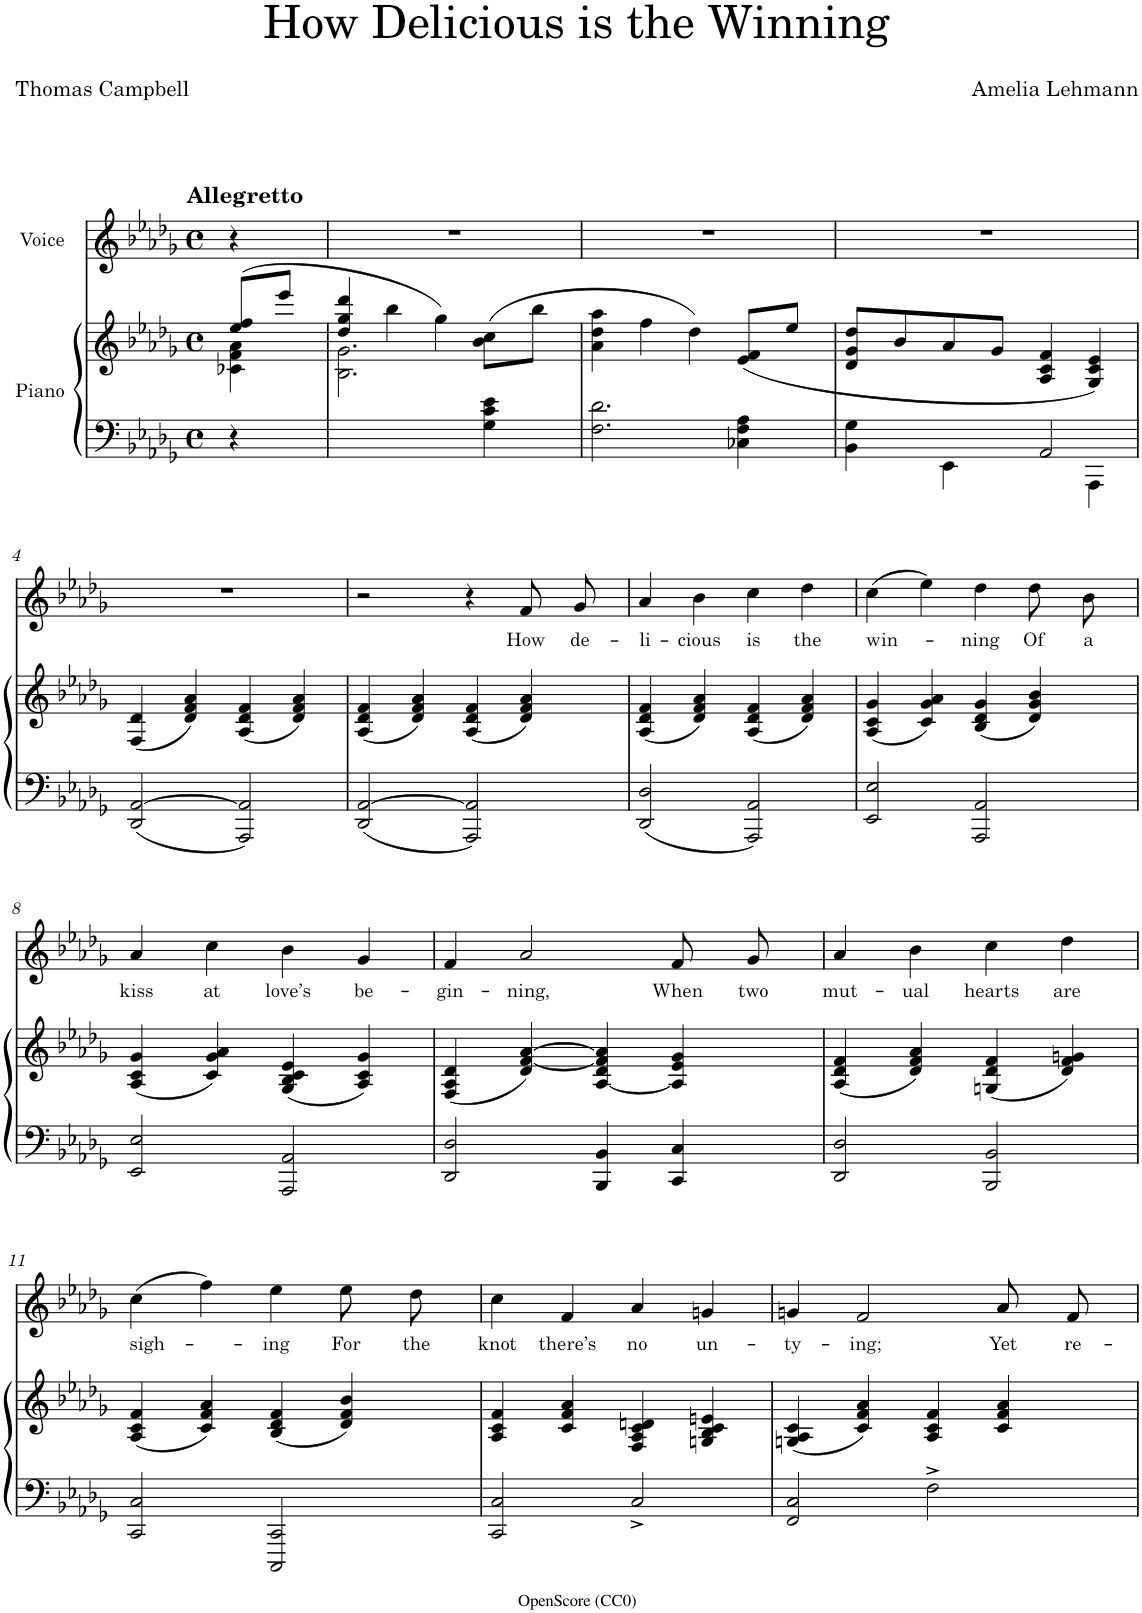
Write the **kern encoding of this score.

**kern	**kern	**kern	**text
*part2	*part2	*part1	*part1
*staff3	*staff2	*staff1	*staff1
*I"Piano	*	*I"Voice	*
*I'Pno	*	*	*
*clefF4	*clefG2	*clefG2	*
*k[b-e-a-d-g-]	*k[b-e-a-d-g-]	*k[b-e-a-d-g-]	*
*M4/4	*M4/4	*M4/4	*
*met(c)	*met(c)	*met(c)	*
=	=	=	=
*	*^	*	*
!	!	!	!LO:TX:a:B:t=Allegretto	!
4r	(8ee-/ 8ff/L	4c-X\ 4f\ 4a-\	4r	.
.	8eee-/J	.	.	.
=1	=1	=1	=1	=1
2.ryy	4dd-/ 4gg-/ 4ddd-/	2.B-\ 2.g-\	1r	.
.	4bb-\	.	.	.
.	4gg-\)	.	.	.
4G-\ 4c\ 4e-\	(8b-\ 8cc\L	4ryy	.	.
.	8bb-\J	.	.	.
*	*v	*v	*	*
=2	=2	=2	=2
2.F\ 2.d-\	4a-\ 4dd-\ 4aa-\	1r	.
.	4ff\	.	.
.	4dd-\)	.	.
4C-X\ 4F\ 4A-\	(8e-/ 8f/L	.	.
.	8ee-/J	.	.
=3	=3	=3	=3
*^	*	*	*
4BB-\ 4G-\	2.ryy	8d-/ 8g-/ 8dd-/L	1r	.
.	.	8b-/	.	.
4EE-\	.	8a-/	.	.
.	.	8g-/J	.	.
2AA-/	.	4A-/ 4c/ 4f/	.	.
.	4AAA-\	4G-/ 4c/ 4e-/)	.	.
*v	*v	*	*	*
!!LO:LB:g=z
=4	=4	=4	=4
2DD-/ [2AA-/	(4F/ 4d-/	1r	.
.	4d-/ 4f/ 4a-/)	.	.
2AAA-/ 2AA-/]	(4A-/ 4d-/ 4f/	.	.
.	4d-/ 4f/ 4a-/)	.	.
=5	=5	=5	=5
2DD-/ [2AA-/	(4A-/ 4d-/ 4f/	2r	.
.	4d-/ 4f/ 4a-/)	.	.
2AAA-/ 2AA-/]	(4A-/ 4d-/ 4f/	4r	.
!	!	!	!LO:LY:b
.	4d-/ 4f/ 4a-/)	8f/L	How
!	!	!	!LO:LY:b
.	.	8g-/J	de-
=6	=6	=6	=6
!	!	!	!LO:LY:b
2DD-/ 2D-/	(4A-/ 4d-/ 4f/	4a-/	-li-
!	!	!	!LO:LY:b
.	4d-/ 4f/ 4a-/)	4b-\	-cious
!	!	!	!LO:LY:b
2AAA-/ 2AA-/	(4A-/ 4d-/ 4f/	4cc\	is
!	!	!	!LO:LY:b
.	4d-/ 4f/ 4a-/)	4dd-\	the
=7	=7	=7	=7
!	!	!	!LO:LY:b
2EE-/ 2E-/	(4A-/ 4c/ 4g-/	(4cc\	win-
.	4c/ 4g-/ 4a-/)	4ee-\)	.
!	!	!	!LO:LY:b
2AAA-/ 2AA-/	(4B-/ 4d-/ 4g-/	4dd-\	-ning
!	!	!	!LO:LY:b
.	4d-/ 4g-/ 4b-/)	8dd-\L	Of
!	!	!	!LO:LY:b
.	.	8b-\J	a
!!LO:LB:g=z
=8	=8	=8	=8
!	!	!	!LO:LY:b
2EE-/ 2E-/	(4A-/ 4c/ 4g-/	4a-/	kiss
!	!	!	!LO:LY:b
.	4c/ 4g-/ 4a-/)	4cc\	at
!	!	!	!LO:LY:b
2AAA-/ 2AA-/	(4G-/ 4B-/ 4c/ 4e-/	4b-\	love’s
!	!	!	!LO:LY:b
.	4A-/ 4c/ 4g-/)	4g-/	be-
=9	=9	=9	=9
!	!	!	!LO:LY:b
2DD-/ 2D-/	(4F/ 4A-/ 4d-/	4f/	-gin-
!	!	!	!LO:LY:b
.	4d-/ [4f/ [4a-/)	2a-/	-ning,
4BBB-/ 4BB-/	[4A-/ 4d-/ 4f/] 4a-/]	.	.
!	!	!	!LO:LY:b
4CC/ 4C/	4A-/] 4e-/ 4g-/	8f/L	When
!	!	!	!LO:LY:b
.	.	8g-/J	two
=10	=10	=10	=10
!	!	!	!LO:LY:b
2DD-/ 2D-/	(4A-/ 4d-/ 4f/	4a-/	mut-
!	!	!	!LO:LY:b
.	4d-/ 4f/ 4a-/)	4b-\	-ual
!	!	!	!LO:LY:b
2BBB-/ 2BB-/	(4Gn/ 4d-/ 4f/	4cc\	hearts
!	!	!	!LO:LY:b
.	4d-/ 4f/ 4gn/)	4dd-\	are
!!LO:LB:g=z
=11	=11	=11	=11
!	!	!	!LO:LY:b
2CC/ 2C/	(4A-/ 4c/ 4f/	(4cc\	sigh-
.	4c/ 4f/ 4a-/)	4ff\)	.
!	!	!	!LO:LY:b
2CCC/ 2CC/	(4B-/ 4d-/ 4f/	4ee-\	-ing
!	!	!	!LO:LY:b
.	4d-/ 4f/ 4b-/)	8ee-\L	For
!	!	!	!LO:LY:b
.	.	8dd-\J	the
=12	=12	=12	=12
!	!	!	!LO:LY:b
2CC/ 2C/	4A-/ 4c/ 4f/	4cc\	knot
!	!	!	!LO:LY:b
.	4c/ 4f/ 4a-/	4f/	there’s
!	!	!	!LO:LY:b
2C^/	4F/ 4A-/ 4c/ 4dn/	4a-/	no
!	!	!	!LO:LY:b
.	4Gn/ 4B-/ 4c/ 4en/	4gn/	un-
=13	=13	=13	=13
!	!	!	!LO:LY:b
2FF/ 2C/	(4Gn/ 4A-/ 4c/	4gn/	-ty-
!	!	!	!LO:LY:b
.	4c/ 4f/ 4a-/)	2f/	-ing;
2F^\	4A-/ 4c/ 4f/	.	.
!	!	!	!LO:LY:b
.	4c/ 4f/ 4a-/	8a-/L	Yet
!	!	!	!LO:LY:b
.	.	8f/J	re-
=	=	=	=
*-	*-	*-	*-
